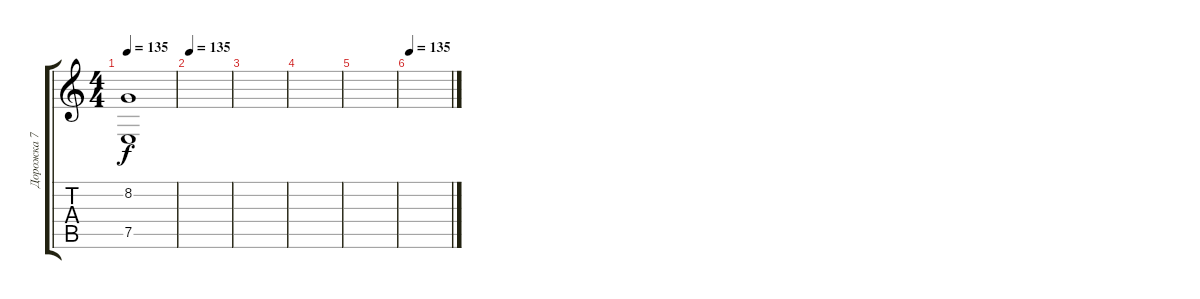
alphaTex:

\track ("Дорожка 7" "Дорожка 7") {solo instrument choiraahs}
\staff {score tabs}
\tuning (E4 B3 G3 D3 A2 E2) {hide}
\ts (4 4)
\tempo 135
\clef g2
\ks c
(8.2 7.5).1{dy f} |
\tempo 135
|
|
|
|
\tempo 135
